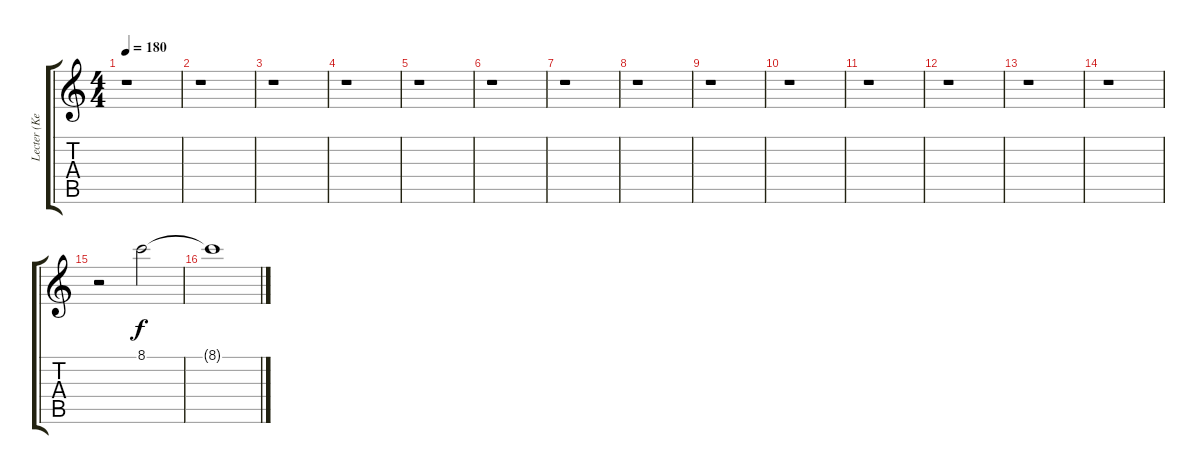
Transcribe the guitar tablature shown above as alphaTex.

\track ("Lecter (KeybExtra)" "Lecter (Ke") {instrument contrabass}
\staff {score tabs}
\tuning (E4 B3 G3 D3 A2 E2) {hide}
\ts (4 4)
\tempo 180
\clef g2
\ks c
r.1{dy ff} |
r.1 |
r.1 |
r.1 |
r.1 |
r.1 |
r.1 |
r.1 |
r.1 |
r.1 |
r.1 |
r.1 |
r.1 |
r.1{volume 0 instrument pad8sweep} |
r.2{volume 14} 8.1.2{dy f} |
8.1{t}.1
